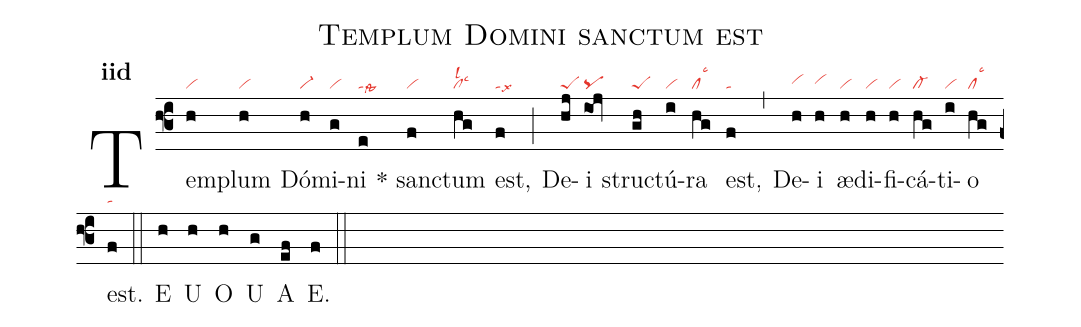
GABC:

name:Templum Domini sanctum est;
office-part:an;
mode:2d;
nabc-lines:1;
%%
initial-style: 1;
name: Templum Domini sanctum est;
mode:2;
office-part: Antiphona;
annotation: Ant.;
annotation: ii d;
nabc-lines:1;
%%
(f3) Tem(h|vi)plum(h|vi) Dó(h|vi-)mi(g|vi)ni(e|talssta9) <sp>*</sp> sanc(f|vi)tum(hg|cllsl2lsc3) est,(f|talsx9) (;) De(hj|peS)i(ioj|pq) struc(gh|peS)tú(i|vi)ra(hg|cllsc3) est,(f|ta) (,) De(h|vihh)i(h|vihh) æ(h|vi)di(h|vi)fi(h|vi)cá(hg|cl-)ti(i|vi)o(hg|cllsc3) est.(f|ta) (::)
<eu>E(h) U(h) O(h) U(g) A(ef) E.(f) </eu>(::)
